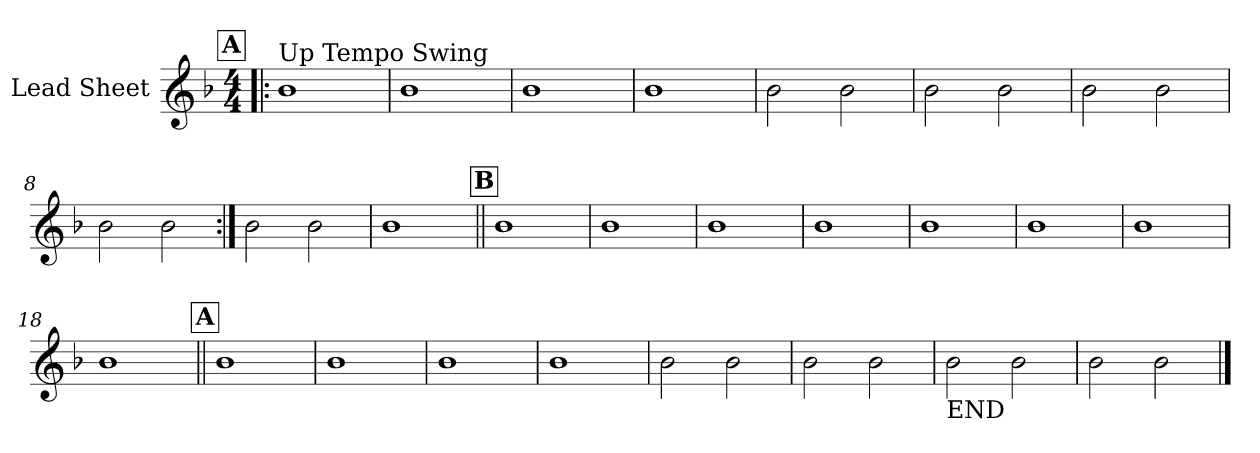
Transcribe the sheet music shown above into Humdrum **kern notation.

**kern
*part1
*staff1
*I"Lead Sheet
*clefG2
*k[b-]
*F:
*M4/4
!!LO:REH:place=s1:a:fs=14:t=A
=1!|:
!LO:TX:a:t=Up Tempo Swing
1b-
=2
1b-
=3
1b-
=4
1b-
!!LO:LB:g=z
=5
2b-\
2b-\
=6
2b-\
2b-\
=7
2b-\
2b-\
=8
2b-\
2b-\
!!LO:LB:g=z
=9:|!
2b-\
2b-\
=10
1b-
!!LO:LB:g=z
!!LO:REH:place=s1:a:fs=14:t=B
=11||
1b-
=12
1b-
=13
1b-
=14
1b-
!!LO:LB:g=z
=15
1b-
=16
1b-
=17
1b-
=18
1b-
!!LO:LB:g=z
!!LO:REH:place=s1:a:fs=14:t=A
=19||
1b-
=20
1b-
=21
1b-
=22
1b-
!!LO:LB:g=z
=23
2b-\
2b-\
=24
2b-\
2b-\
=25
!LO:TX:b:t=END
2b-\
2b-\
=26
2b-\
2b-\
==
*-
